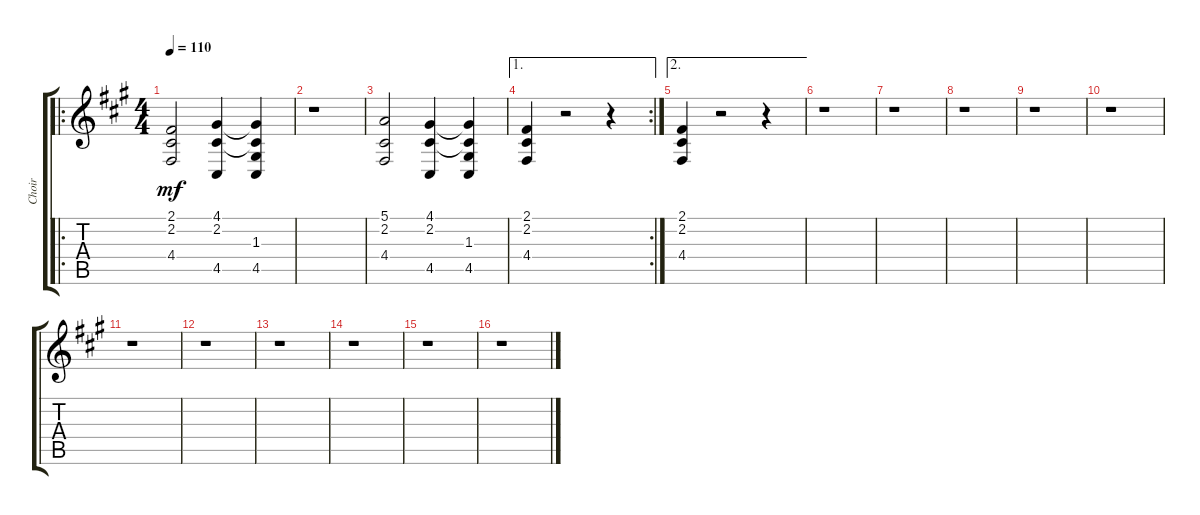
\track ("Choir" "Choir") {instrument choiraahs}
\staff {score tabs}
\tuning (E4 B3 G3 D3 A2 E2) {hide}
\ro
\ts (4 4)
\tempo 110
\clef g2
\ks a
(2.1 2.2 4.4).2{dy mf} (4.1 2.2 4.5).4 (4.1{t} 2.2{t} 1.3 4.5).4 |
r.1 |
(5.1 2.2 4.4).2 (4.1 2.2 4.5).4 (4.1{t} 2.2{t} 1.3 4.5).4 |
\ae 1
\rc 2
(2.1 2.2 4.4).4 r.2 r.4 |
\ae 2
(2.1 2.2 4.4).4 r.2 r.4 |
r.1 |
r.1 |
r.1 |
r.1 |
r.1 |
r.1 |
r.1 |
r.1 |
r.1 |
r.1 |
r.1
